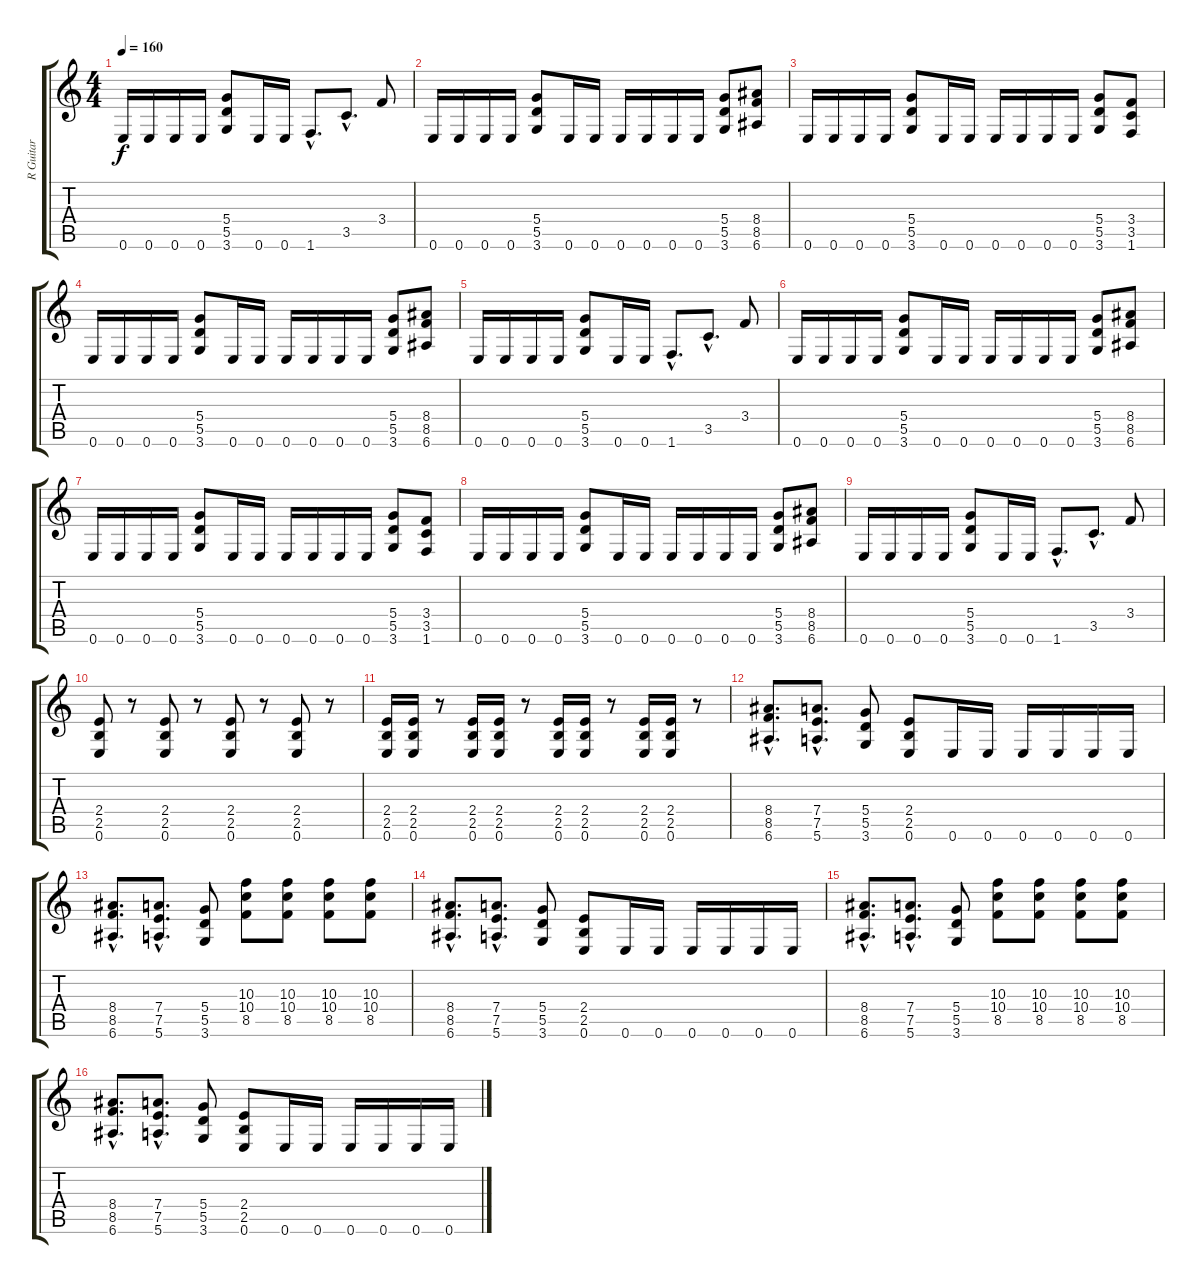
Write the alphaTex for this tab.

\track ("R Guitar" "R Guitar") {instrument distortionguitar}
\staff {score tabs}
\tuning (E4 B3 G3 D3 A2 E2) {hide}
\ts (4 4)
\tempo 160
\clef g2
\ks c
0.6.16{dy f} 0.6.16 0.6.16 0.6.16 (5.4 5.5 3.6).8 0.6.16 0.6.16 1.6{hac}.8{d} 3.5{hac}.8{d} 3.4.8 |
0.6.16 0.6.16 0.6.16 0.6.16 (5.4 5.5 3.6).8 0.6.16 0.6.16 0.6.16 0.6.16 0.6.16 0.6.16 (5.4 5.5 3.6).8 (8.4 8.5 6.6).8 |
0.6.16 0.6.16 0.6.16 0.6.16 (5.4 5.5 3.6).8 0.6.16 0.6.16 0.6.16 0.6.16 0.6.16 0.6.16 (5.4 5.5 3.6).8 (3.4 3.5 1.6).8 |
0.6.16 0.6.16 0.6.16 0.6.16 (5.4 5.5 3.6).8 0.6.16 0.6.16 0.6.16 0.6.16 0.6.16 0.6.16 (5.4 5.5 3.6).8 (8.4 8.5 6.6).8 |
0.6.16 0.6.16 0.6.16 0.6.16 (5.4 5.5 3.6).8 0.6.16 0.6.16 1.6{hac}.8{d} 3.5{hac}.8{d} 3.4.8 |
0.6.16 0.6.16 0.6.16 0.6.16 (5.4 5.5 3.6).8 0.6.16 0.6.16 0.6.16 0.6.16 0.6.16 0.6.16 (5.4 5.5 3.6).8 (8.4 8.5 6.6).8 |
0.6.16 0.6.16 0.6.16 0.6.16 (5.4 5.5 3.6).8 0.6.16 0.6.16 0.6.16 0.6.16 0.6.16 0.6.16 (5.4 5.5 3.6).8 (3.4 3.5 1.6).8 |
0.6.16 0.6.16 0.6.16 0.6.16 (5.4 5.5 3.6).8 0.6.16 0.6.16 0.6.16 0.6.16 0.6.16 0.6.16 (5.4 5.5 3.6).8 (8.4 8.5 6.6).8 |
0.6.16 0.6.16 0.6.16 0.6.16 (5.4 5.5 3.6).8 0.6.16 0.6.16 1.6{hac}.8{d} 3.5{hac}.8{d} 3.4.8 |
(2.4 2.5 0.6).8 r.8 (2.4 2.5 0.6).8 r.8 (2.4 2.5 0.6).8 r.8 (2.4 2.5 0.6).8 r.8 |
(2.4 2.5 0.6).16 (2.4 2.5 0.6).16 r.8 (2.4 2.5 0.6).16 (2.4 2.5 0.6).16 r.8 (2.4 2.5 0.6).16 (2.4 2.5 0.6).16 r.8 (2.4 2.5 0.6).16 (2.4 2.5 0.6).16 r.8 |
(8.4{hac} 8.5{hac} 6.6{hac}).8{d} (7.4{hac} 7.5{hac} 5.6{hac}).8{d} (5.4 5.5 3.6).8 (2.4 2.5 0.6).8 0.6.16 0.6.16 0.6.16 0.6.16 0.6.16 0.6.16 |
(8.4{hac} 8.5{hac} 6.6{hac}).8{d} (7.4{hac} 7.5{hac} 5.6{hac}).8{d} (5.4 5.5 3.6).8 (10.3 10.4 8.5).8 (10.3 10.4 8.5).8 (10.3 10.4 8.5).8 (10.3 10.4 8.5).8 |
(8.4{hac} 8.5{hac} 6.6{hac}).8{d} (7.4{hac} 7.5{hac} 5.6{hac}).8{d} (5.4 5.5 3.6).8 (2.4 2.5 0.6).8 0.6.16 0.6.16 0.6.16 0.6.16 0.6.16 0.6.16 |
(8.4{hac} 8.5{hac} 6.6{hac}).8{d} (7.4{hac} 7.5{hac} 5.6{hac}).8{d} (5.4 5.5 3.6).8 (10.3 10.4 8.5).8 (10.3 10.4 8.5).8 (10.3 10.4 8.5).8 (10.3 10.4 8.5).8 |
(8.4{hac} 8.5{hac} 6.6{hac}).8{d} (7.4{hac} 7.5{hac} 5.6{hac}).8{d} (5.4 5.5 3.6).8 (2.4 2.5 0.6).8 0.6.16 0.6.16 0.6.16 0.6.16 0.6.16 0.6.16
